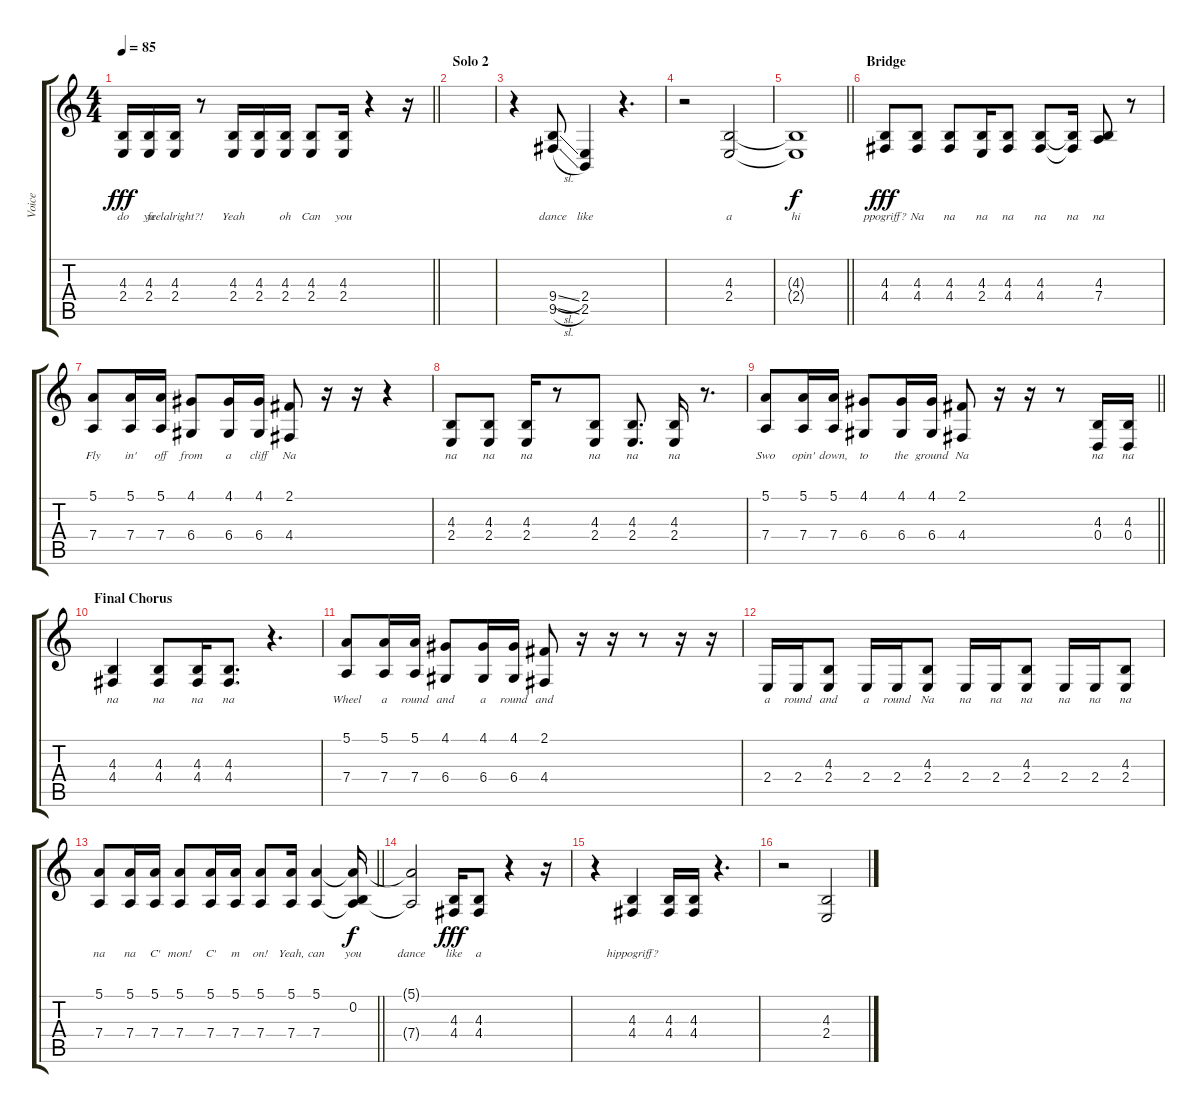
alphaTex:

\track ("Voice" "Voice") {instrument tenorsax}
\staff {score tabs}
\tuning (E4 B3 G3 D3 A2 E2) {hide}
\ts (4 4)
\tempo 85
\clef g2
\barLineRight lightlight
\ks c
(4.3 2.4).16{lyrics (0 "do") lyrics (1 "") lyrics (2 "") lyrics (3 "") lyrics (4 "") dy fff} (4.3 2.4).16{lyrics (0 "ya") lyrics (1 "") lyrics (2 "") lyrics (3 "") lyrics (4 "")} (4.3 2.4).16{lyrics (0 "feelalright?!") lyrics (1 "") lyrics (2 "") lyrics (3 "") lyrics (4 "")} r.8 (4.3 2.4).16{lyrics (0 "Yeah") lyrics (1 "") lyrics (2 "") lyrics (3 "") lyrics (4 "")} (4.3 2.4).16{lyrics (0 "") lyrics (1 "") lyrics (2 "") lyrics (3 "") lyrics (4 "")} (4.3 2.4).16{lyrics (0 "oh") lyrics (1 "") lyrics (2 "") lyrics (3 "") lyrics (4 "")} (4.3 2.4).8{lyrics (0 "Can") lyrics (1 "") lyrics (2 "") lyrics (3 "") lyrics (4 "")} (4.3 2.4).16{lyrics (0 "you") lyrics (1 "") lyrics (2 "") lyrics (3 "") lyrics (4 "")} r.4 r.16 |
\section ("" "Solo 2")
|
r.4 (9.4{sl} 9.5{sl}).8{lyrics (0 "dance") lyrics (1 "") lyrics (2 "") lyrics (3 "") lyrics (4 "")} (2.4 2.5).4{lyrics (0 "like") lyrics (1 "") lyrics (2 "") lyrics (3 "") lyrics (4 "")} r.4{d} |
r.2 (4.3 2.4).2{lyrics (0 "a") lyrics (1 "") lyrics (2 "") lyrics (3 "") lyrics (4 "")} |
\barLineRight lightlight
(4.3{t} 2.4{t}).1{lyrics (0 "hi") lyrics (1 "") lyrics (2 "") lyrics (3 "") lyrics (4 "") dy f} |
\section ("" "Bridge")
(4.3 4.4).8{lyrics (0 "ppogriff?") lyrics (1 "") lyrics (2 "") lyrics (3 "") lyrics (4 "") dy fff} (4.3 4.4).8{lyrics (0 "Na") lyrics (1 "") lyrics (2 "") lyrics (3 "") lyrics (4 "")} (4.3 4.4).8{lyrics (0 "na") lyrics (1 "") lyrics (2 "") lyrics (3 "") lyrics (4 "")} (4.3 2.4).16{lyrics (0 "na") lyrics (1 "") lyrics (2 "") lyrics (3 "") lyrics (4 "")} (4.3 4.4).8{lyrics (0 "na") lyrics (1 "") lyrics (2 "") lyrics (3 "") lyrics (4 "")} (4.3 4.4).8{lyrics (0 "na") lyrics (1 "") lyrics (2 "") lyrics (3 "") lyrics (4 "")} (4.3{t} 4.4{t}).16{lyrics (0 "na") lyrics (1 "") lyrics (2 "") lyrics (3 "") lyrics (4 "")} (4.3 7.4).8{lyrics (0 "na") lyrics (1 "") lyrics (2 "") lyrics (3 "") lyrics (4 "")} r.8 |
(5.1 7.4).8{lyrics (0 "Fly") lyrics (1 "") lyrics (2 "") lyrics (3 "") lyrics (4 "")} (5.1 7.4).16{lyrics (0 "in'") lyrics (1 "") lyrics (2 "") lyrics (3 "") lyrics (4 "")} (5.1 7.4).16{lyrics (0 "off") lyrics (1 "") lyrics (2 "") lyrics (3 "") lyrics (4 "")} (4.1 6.4).8{lyrics (0 "from") lyrics (1 "") lyrics (2 "") lyrics (3 "") lyrics (4 "")} (4.1 6.4).16{lyrics (0 "a") lyrics (1 "") lyrics (2 "") lyrics (3 "") lyrics (4 "")} (4.1 6.4).16{lyrics (0 "cliff") lyrics (1 "") lyrics (2 "") lyrics (3 "") lyrics (4 "")} (2.1 4.4).8{lyrics (0 "Na") lyrics (1 "") lyrics (2 "") lyrics (3 "") lyrics (4 "")} r.16 r.16 r.4 |
(4.3 2.4).8{lyrics (0 "na") lyrics (1 "") lyrics (2 "") lyrics (3 "") lyrics (4 "")} (4.3 2.4).8{lyrics (0 "na") lyrics (1 "") lyrics (2 "") lyrics (3 "") lyrics (4 "")} (4.3 2.4).16{lyrics (0 "na") lyrics (1 "") lyrics (2 "") lyrics (3 "") lyrics (4 "")} r.8 (4.3 2.4).8{lyrics (0 "na") lyrics (1 "") lyrics (2 "") lyrics (3 "") lyrics (4 "")} (4.3 2.4).8{d lyrics (0 "na") lyrics (1 "") lyrics (2 "") lyrics (3 "") lyrics (4 "")} (4.3 2.4).16{lyrics (0 "na") lyrics (1 "") lyrics (2 "") lyrics (3 "") lyrics (4 "")} r.8{d} |
\barLineRight lightlight
(5.1 7.4).8{lyrics (0 "Swo") lyrics (1 "") lyrics (2 "") lyrics (3 "") lyrics (4 "")} (5.1 7.4).16{lyrics (0 "opin'") lyrics (1 "") lyrics (2 "") lyrics (3 "") lyrics (4 "")} (5.1 7.4).16{lyrics (0 "down,") lyrics (1 "") lyrics (2 "") lyrics (3 "") lyrics (4 "")} (4.1 6.4).8{lyrics (0 "to") lyrics (1 "") lyrics (2 "") lyrics (3 "") lyrics (4 "")} (4.1 6.4).16{lyrics (0 "the") lyrics (1 "") lyrics (2 "") lyrics (3 "") lyrics (4 "")} (4.1 6.4).16{lyrics (0 "ground") lyrics (1 "") lyrics (2 "") lyrics (3 "") lyrics (4 "")} (2.1 4.4).8{lyrics (0 "Na") lyrics (1 "") lyrics (2 "") lyrics (3 "") lyrics (4 "")} r.16 r.16 r.8 (4.3 0.4).16{lyrics (0 "na") lyrics (1 "") lyrics (2 "") lyrics (3 "") lyrics (4 "")} (4.3 0.4).16{lyrics (0 "na") lyrics (1 "") lyrics (2 "") lyrics (3 "") lyrics (4 "")} |
\section ("" "Final Chorus")
(4.3 4.4).4{lyrics (0 "na") lyrics (1 "") lyrics (2 "") lyrics (3 "") lyrics (4 "")} (4.3 4.4).8{lyrics (0 "na") lyrics (1 "") lyrics (2 "") lyrics (3 "") lyrics (4 "")} (4.3 4.4).16{lyrics (0 "na") lyrics (1 "") lyrics (2 "") lyrics (3 "") lyrics (4 "")} (4.3 4.4).8{d lyrics (0 "na") lyrics (1 "") lyrics (2 "") lyrics (3 "") lyrics (4 "")} r.4{d} |
(5.1 7.4).8{lyrics (0 "Wheel") lyrics (1 "") lyrics (2 "") lyrics (3 "") lyrics (4 "")} (5.1 7.4).16{lyrics (0 "a") lyrics (1 "") lyrics (2 "") lyrics (3 "") lyrics (4 "")} (5.1 7.4).16{lyrics (0 "round") lyrics (1 "") lyrics (2 "") lyrics (3 "") lyrics (4 "")} (4.1 6.4).8{lyrics (0 "and") lyrics (1 "") lyrics (2 "") lyrics (3 "") lyrics (4 "")} (4.1 6.4).16{lyrics (0 "a") lyrics (1 "") lyrics (2 "") lyrics (3 "") lyrics (4 "")} (4.1 6.4).16{lyrics (0 "round") lyrics (1 "") lyrics (2 "") lyrics (3 "") lyrics (4 "")} (2.1 4.4).8{lyrics (0 "and") lyrics (1 "") lyrics (2 "") lyrics (3 "") lyrics (4 "")} r.16 r.16 r.8 r.16 r.16 |
2.4.16{lyrics (0 "a") lyrics (1 "") lyrics (2 "") lyrics (3 "") lyrics (4 "")} 2.4.16{lyrics (0 "round") lyrics (1 "") lyrics (2 "") lyrics (3 "") lyrics (4 "")} (4.3 2.4).8{lyrics (0 "and") lyrics (1 "") lyrics (2 "") lyrics (3 "") lyrics (4 "")} 2.4.16{lyrics (0 "a") lyrics (1 "") lyrics (2 "") lyrics (3 "") lyrics (4 "")} 2.4.16{lyrics (0 "round") lyrics (1 "") lyrics (2 "") lyrics (3 "") lyrics (4 "")} (4.3 2.4).8{lyrics (0 "Na") lyrics (1 "") lyrics (2 "") lyrics (3 "") lyrics (4 "")} 2.4.16{lyrics (0 "na") lyrics (1 "") lyrics (2 "") lyrics (3 "") lyrics (4 "")} 2.4.16{lyrics (0 "na") lyrics (1 "") lyrics (2 "") lyrics (3 "") lyrics (4 "")} (4.3 2.4).8{lyrics (0 "na") lyrics (1 "") lyrics (2 "") lyrics (3 "") lyrics (4 "")} 2.4.16{lyrics (0 "na") lyrics (1 "") lyrics (2 "") lyrics (3 "") lyrics (4 "")} 2.4.16{lyrics (0 "na") lyrics (1 "") lyrics (2 "") lyrics (3 "") lyrics (4 "")} (4.3 2.4).8{lyrics (0 "na") lyrics (1 "") lyrics (2 "") lyrics (3 "") lyrics (4 "")} |
\barLineRight lightlight
(5.1 7.4).8{lyrics (0 "na") lyrics (1 "") lyrics (2 "") lyrics (3 "") lyrics (4 "")} (5.1 7.4).16{lyrics (0 "na") lyrics (1 "") lyrics (2 "") lyrics (3 "") lyrics (4 "")} (5.1 7.4).16{lyrics (0 "C'") lyrics (1 "") lyrics (2 "") lyrics (3 "") lyrics (4 "")} (5.1 7.4).8{lyrics (0 "mon!") lyrics (1 "") lyrics (2 "") lyrics (3 "") lyrics (4 "")} (5.1 7.4).16{lyrics (0 "C'") lyrics (1 "") lyrics (2 "") lyrics (3 "") lyrics (4 "")} (5.1 7.4).16{lyrics (0 "m") lyrics (1 "") lyrics (2 "") lyrics (3 "") lyrics (4 "")} (5.1 7.4).8{lyrics (0 "on!") lyrics (1 "") lyrics (2 "") lyrics (3 "") lyrics (4 "")} (5.1 7.4).16{lyrics (0 "Yeah,") lyrics (1 "") lyrics (2 "") lyrics (3 "") lyrics (4 "")} (5.1 7.4).4{lyrics (0 "can") lyrics (1 "") lyrics (2 "") lyrics (3 "") lyrics (4 "")} (5.1{t} 0.2 7.4{t}).16{lyrics (0 "you") lyrics (1 "") lyrics (2 "") lyrics (3 "") lyrics (4 "") dy f} |
(5.1{t} 7.4{t}).2{lyrics (0 "dance") lyrics (1 "") lyrics (2 "") lyrics (3 "") lyrics (4 "")} (4.3 4.4).16{lyrics (0 "like") lyrics (1 "") lyrics (2 "") lyrics (3 "") lyrics (4 "") dy fff} (4.3 4.4).8{lyrics (0 "a") lyrics (1 "") lyrics (2 "") lyrics (3 "") lyrics (4 "")} r.4 r.16 |
r.4 (4.3 4.4).4{lyrics (0 "hippogriff?") lyrics (1 "") lyrics (2 "") lyrics (3 "") lyrics (4 "")} (4.3 4.4).16 (4.3 4.4).16 r.4{d} |
r.2 (4.3 2.4).2
